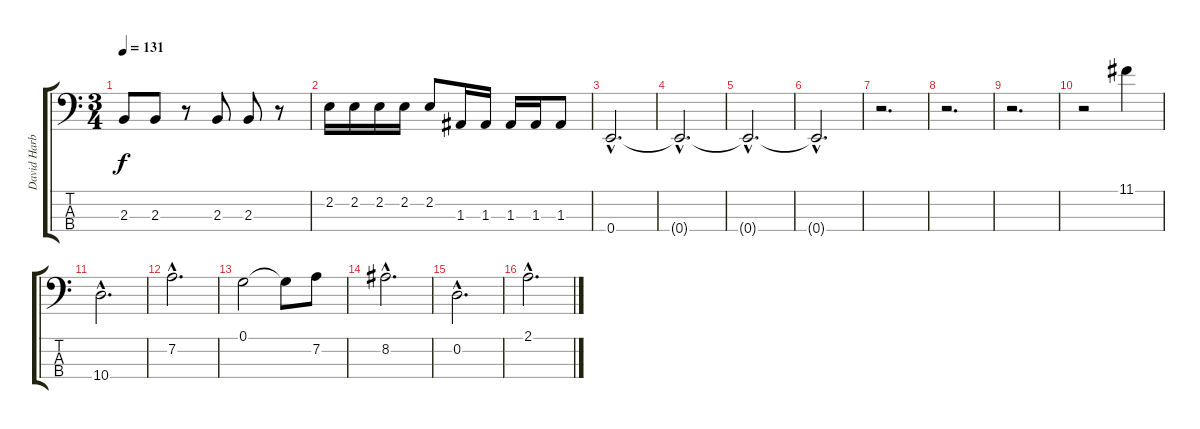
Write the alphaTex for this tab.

\track ("David Harbour" "David Harb") {instrument electricbassfinger}
\staff {score tabs}
\tuning (G2 D2 A1 E1) {hide}
\ts (3 4)
\tempo 131
\clef f4
\ks c
2.3.8{dy f} 2.3.8 r.8 2.3.8 2.3.8 r.8 |
2.2.16 2.2.16 2.2.16 2.2.16 2.2.8 1.3.16 1.3.16 1.3.16 1.3.16 1.3.8 |
0.4{hac}.2{d} |
0.4{hac t}.2{d} |
0.4{hac t}.2{d} |
0.4{hac t}.2{d} |
r.2{d} |
r.2{d} |
r.2{d} |
r.2 11.1.4 |
10.4{hac}.2{d} |
7.2{hac}.2{d} |
0.1.2 0.1{t}.8 7.2.8 |
8.2{hac}.2{d} |
0.2{hac}.2{d} |
2.1{hac}.2{d}
